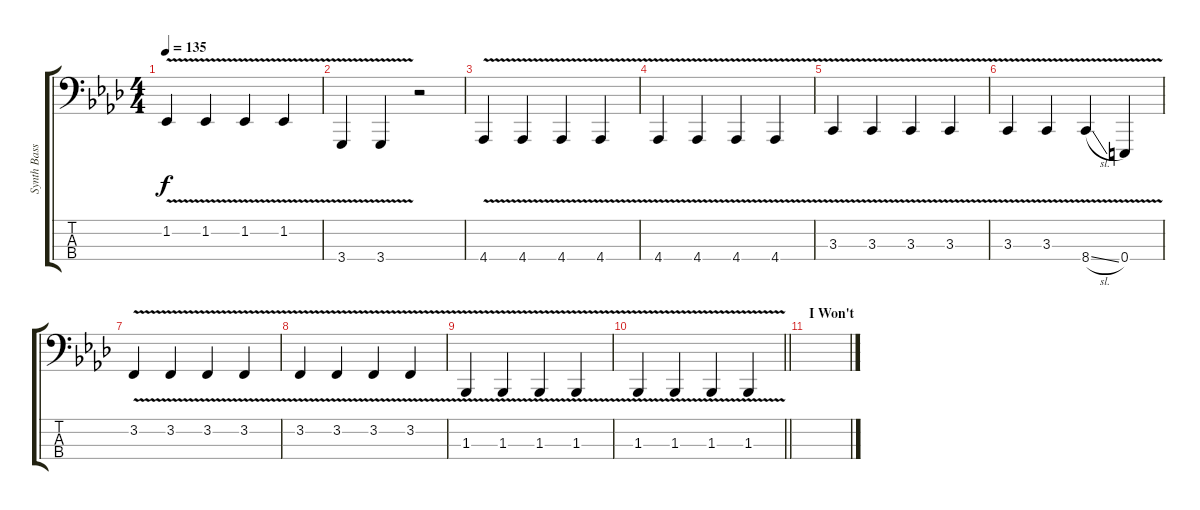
\track ("Synth Bass" "Synth Bass") {instrument lead2sawtooth}
\staff {score tabs}
\tuning (G2 D2 A1 E1) {hide}
\ts (4 4)
\tempo 135
\clef f4
\ks ab
1.2{v}.4{dy f} 1.2{v}.4 1.2{v}.4 1.2{v}.4 |
3.4{v}.4 3.4{v}.4 r.2 |
4.4{v}.4 4.4{v}.4 4.4{v}.4 4.4{v}.4 |
4.4{v}.4 4.4{v}.4 4.4{v}.4 4.4{v}.4 |
3.3{v}.4 3.3{v}.4 3.3{v}.4 3.3{v}.4 |
3.3{v}.4 3.3{v}.4 8.4{v sl}.4 0.4{v}.4 |
3.2{v}.4 3.2{v}.4 3.2{v}.4 3.2{v}.4 |
3.2{v}.4 3.2{v}.4 3.2{v}.4 3.2{v}.4 |
1.3{v}.4 1.3{v}.4 1.3{v}.4 1.3{v}.4 |
\barLineRight lightlight
1.3{v}.4 1.3{v}.4 1.3{v}.4 1.3{v}.4 |
\section ("" "I Won't")
